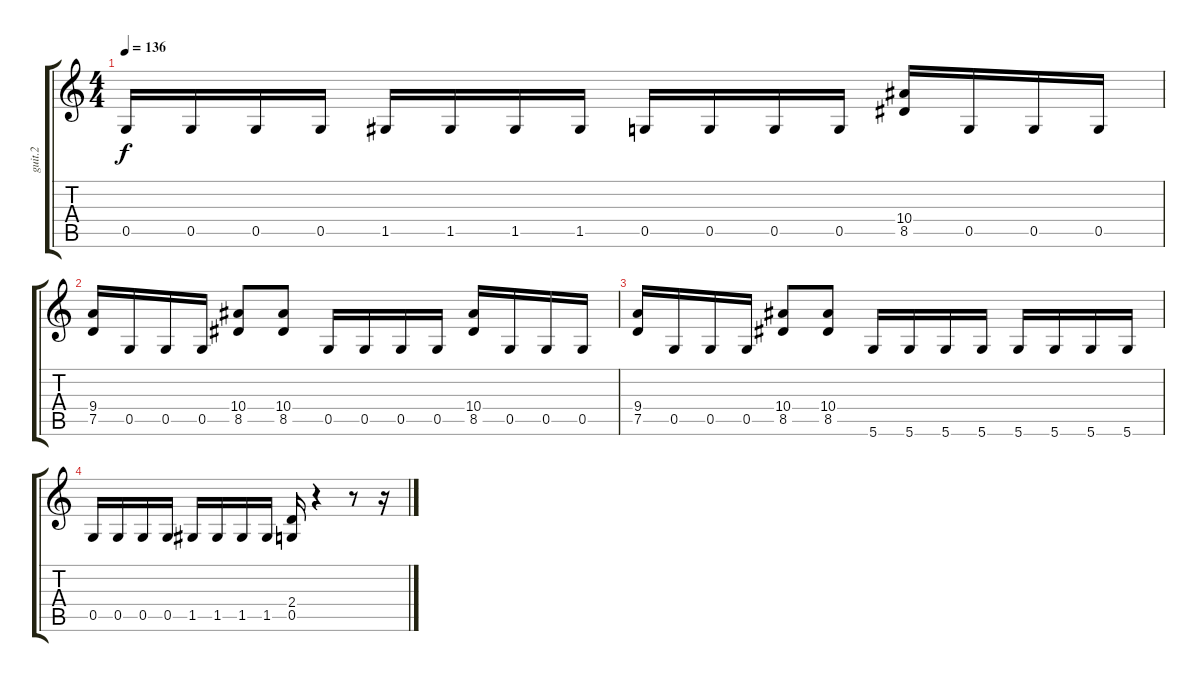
\track ("guit.2" "guit.2") {instrument overdrivenguitar}
\staff {score tabs}
\tuning (D4 A3 F3 C3 G2 D2) {hide}
\ts (4 4)
\tempo 136
\clef g2
\ks c
0.5.16{dy f} 0.5.16 0.5.16 0.5.16 1.5.16 1.5.16 1.5.16 1.5.16 0.5.16 0.5.16 0.5.16 0.5.16 (10.4 8.5).16 0.5.16 0.5.16 0.5.16 |
(9.4 7.5).16 0.5.16 0.5.16 0.5.16 (10.4 8.5).8 (10.4 8.5).8 0.5.16 0.5.16 0.5.16 0.5.16 (10.4 8.5).16 0.5.16 0.5.16 0.5.16 |
(9.4 7.5).16 0.5.16 0.5.16 0.5.16 (10.4 8.5).8 (10.4 8.5).8 5.6.16 5.6.16 5.6.16 5.6.16 5.6.16 5.6.16 5.6.16 5.6.16 |
0.5.16 0.5.16 0.5.16 0.5.16 1.5.16 1.5.16 1.5.16 1.5.16 (2.4 0.5).16 r.4 r.8 r.16
